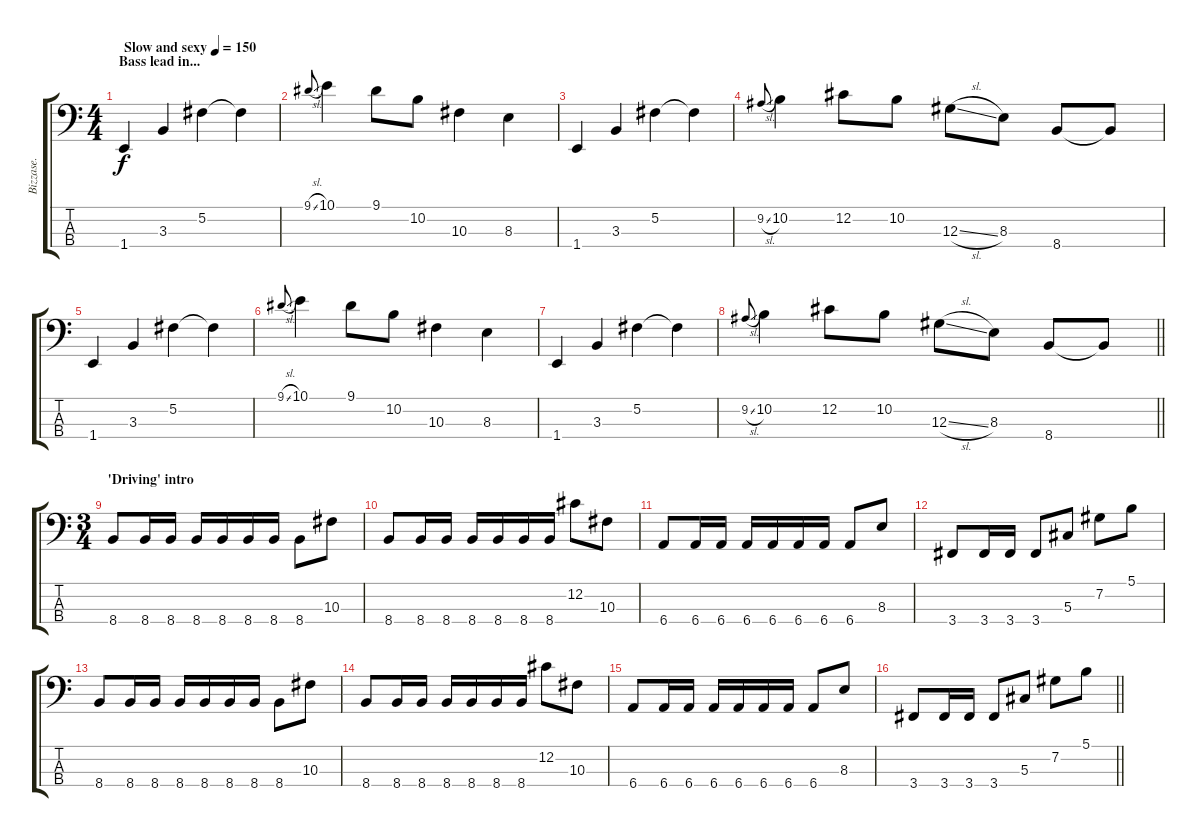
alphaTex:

\track ("Bizzase." "Bizzase.") {instrument electricbasspick}
\staff {score tabs}
\tuning (Gb2 Db2 Ab1 Eb1) {hide}
\ts (4 4)
\section ("" "Bass lead in...")
\tempo (150 "Slow and sexy")
\clef f4
\ks c
1.4.4{dy f volume 0 balance 16 instrument electricbasspick} 3.3.4{volume 12} 5.2.4 5.2{t}.4 |
9.1{sl}.8{gr onbeat} 10.1.4 9.1.8 10.2.8 10.3.4 8.3.4 |
1.4.4 3.3.4 5.2.4 5.2{t}.4 |
9.2{sl}.8{gr onbeat} 10.2.4 12.2.8 10.2.8 12.3{sl}.8 8.3.8 8.4.8 8.4{t}.8 |
1.4.4{balance 0} 3.3.4 5.2.4 5.2{t}.4 |
9.1{sl}.8{gr onbeat} 10.1.4 9.1.8 10.2.8 10.3.4 8.3.4 |
1.4.4 3.3.4 5.2.4 5.2{t}.4 |
\barLineRight lightlight
9.2{sl}.8{gr onbeat} 10.2.4 12.2.8 10.2.8 12.3{sl}.8 8.3.8 8.4.8 8.4{t}.8 |
\ts (3 4)
\section ("" "'Driving' intro")
8.4.8{volume 13 balance 8} 8.4.16 8.4.16 8.4.16 8.4.16 8.4.16 8.4.16 8.4.8 10.3.8 |
8.4.8 8.4.16 8.4.16 8.4.16 8.4.16 8.4.16 8.4.16 12.2.8 10.3.8 |
6.4.8 6.4.16 6.4.16 6.4.16 6.4.16 6.4.16 6.4.16 6.4.8 8.3.8 |
3.4.8 3.4.16 3.4.16 3.4.8 5.3.8 7.2.8 5.1.8 |
8.4.8 8.4.16 8.4.16 8.4.16 8.4.16 8.4.16 8.4.16 8.4.8 10.3.8 |
8.4.8 8.4.16 8.4.16 8.4.16 8.4.16 8.4.16 8.4.16 12.2.8 10.3.8 |
6.4.8 6.4.16 6.4.16 6.4.16 6.4.16 6.4.16 6.4.16 6.4.8 8.3.8 |
\barLineRight lightlight
3.4.8 3.4.16 3.4.16 3.4.8 5.3.8 7.2.8 5.1.8
